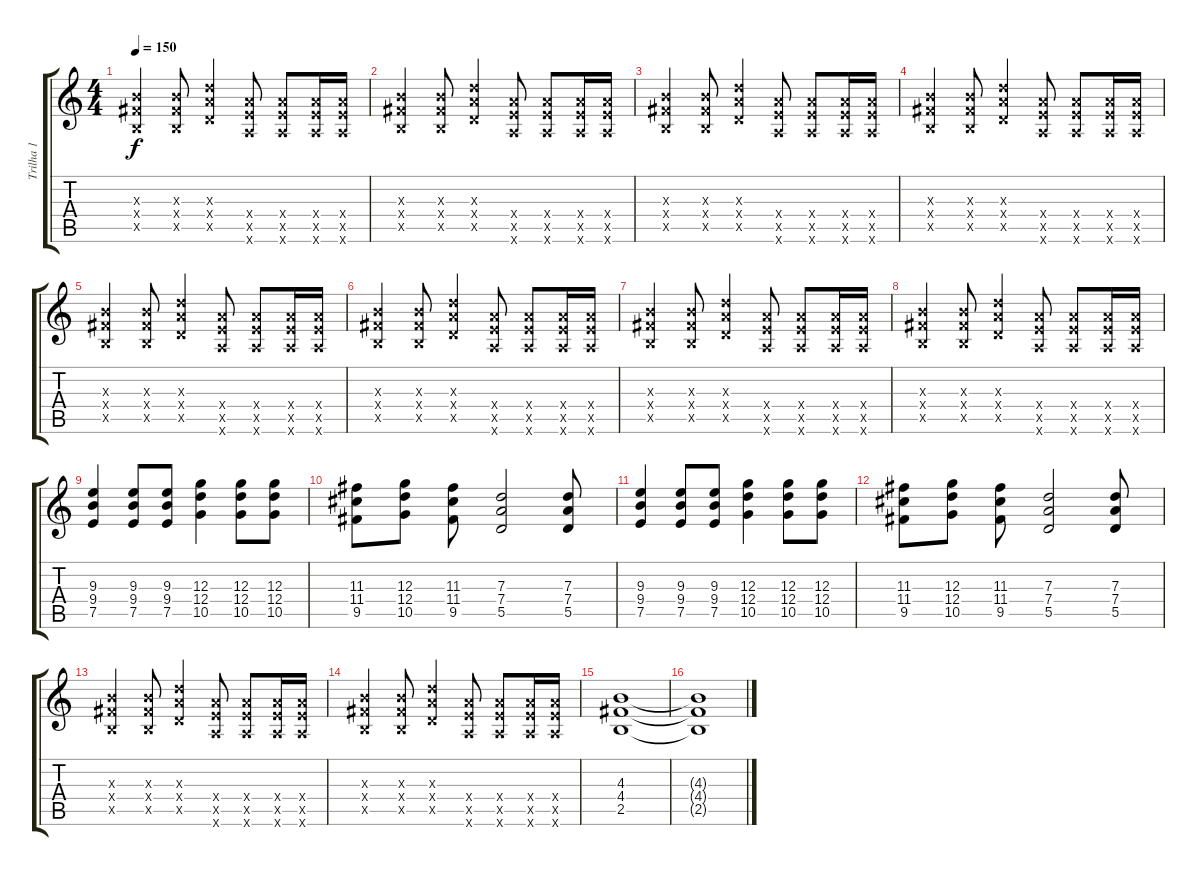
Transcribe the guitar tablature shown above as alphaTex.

\track ("Trilha 1" "Trilha 1") {instrument distortionguitar}
\staff {score tabs}
\tuning (E4 B3 G3 D3 A2 E2) {hide}
\ts (4 4)
\tempo 150
\clef g2
\ks c
(4.3{x} 4.4{x} 2.5{x}).4{dy f} (4.3{x} 4.4{x} 2.5{x}).8 (7.3{x} 7.4{x} 5.5{x}).4 (7.4{x} 7.5{x} 5.6{x}).8 (7.4{x} 7.5{x} 5.6{x}).8 (7.4{x} 7.5{x} 5.6{x}).16 (7.4{x} 7.5{x} 5.6{x}).16 |
(4.3{x} 4.4{x} 2.5{x}).4 (4.3{x} 4.4{x} 2.5{x}).8 (7.3{x} 7.4{x} 5.5{x}).4 (7.4{x} 7.5{x} 5.6{x}).8 (7.4{x} 7.5{x} 5.6{x}).8 (7.4{x} 7.5{x} 5.6{x}).16 (7.4{x} 7.5{x} 5.6{x}).16 |
(4.3{x} 4.4{x} 2.5{x}).4 (4.3{x} 4.4{x} 2.5{x}).8 (7.3{x} 7.4{x} 5.5{x}).4 (7.4{x} 7.5{x} 5.6{x}).8 (7.4{x} 7.5{x} 5.6{x}).8 (7.4{x} 7.5{x} 5.6{x}).16 (7.4{x} 7.5{x} 5.6{x}).16 |
(4.3{x} 4.4{x} 2.5{x}).4 (4.3{x} 4.4{x} 2.5{x}).8 (7.3{x} 7.4{x} 5.5{x}).4 (7.4{x} 7.5{x} 5.6{x}).8 (7.4{x} 7.5{x} 5.6{x}).8 (7.4{x} 7.5{x} 5.6{x}).16 (7.4{x} 7.5{x} 5.6{x}).16 |
(4.3{x} 4.4{x} 2.5{x}).4 (4.3{x} 4.4{x} 2.5{x}).8 (7.3{x} 7.4{x} 5.5{x}).4 (7.4{x} 7.5{x} 5.6{x}).8 (7.4{x} 7.5{x} 5.6{x}).8 (7.4{x} 7.5{x} 5.6{x}).16 (7.4{x} 7.5{x} 5.6{x}).16 |
(4.3{x} 4.4{x} 2.5{x}).4 (4.3{x} 4.4{x} 2.5{x}).8 (7.3{x} 7.4{x} 5.5{x}).4 (7.4{x} 7.5{x} 5.6{x}).8 (7.4{x} 7.5{x} 5.6{x}).8 (7.4{x} 7.5{x} 5.6{x}).16 (7.4{x} 7.5{x} 5.6{x}).16 |
(4.3{x} 4.4{x} 2.5{x}).4 (4.3{x} 4.4{x} 2.5{x}).8 (7.3{x} 7.4{x} 5.5{x}).4 (7.4{x} 7.5{x} 5.6{x}).8 (7.4{x} 7.5{x} 5.6{x}).8 (7.4{x} 7.5{x} 5.6{x}).16 (7.4{x} 7.5{x} 5.6{x}).16 |
(4.3{x} 4.4{x} 2.5{x}).4 (4.3{x} 4.4{x} 2.5{x}).8 (7.3{x} 7.4{x} 5.5{x}).4 (7.4{x} 7.5{x} 5.6{x}).8 (7.4{x} 7.5{x} 5.6{x}).8 (7.4{x} 7.5{x} 5.6{x}).16 (7.4{x} 7.5{x} 5.6{x}).16 |
(9.3 9.4 7.5).4 (9.3 9.4 7.5).8 (9.3 9.4 7.5).8 (12.3 12.4 10.5).4 (12.3 12.4 10.5).8 (12.3 12.4 10.5).8 |
(11.3 11.4 9.5).8 (12.3 12.4 10.5).8 (11.3 11.4 9.5).8 (7.3 7.4 5.5).2 (7.3 7.4 5.5).8 |
(9.3 9.4 7.5).4 (9.3 9.4 7.5).8 (9.3 9.4 7.5).8 (12.3 12.4 10.5).4 (12.3 12.4 10.5).8 (12.3 12.4 10.5).8 |
(11.3 11.4 9.5).8 (12.3 12.4 10.5).8 (11.3 11.4 9.5).8 (7.3 7.4 5.5).2 (7.3 7.4 5.5).8 |
(4.3{x} 4.4{x} 2.5{x}).4 (4.3{x} 4.4{x} 2.5{x}).8 (7.3{x} 7.4{x} 5.5{x}).4 (7.4{x} 7.5{x} 5.6{x}).8 (7.4{x} 7.5{x} 5.6{x}).8 (7.4{x} 7.5{x} 5.6{x}).16 (7.4{x} 7.5{x} 5.6{x}).16 |
(4.3{x} 4.4{x} 2.5{x}).4 (4.3{x} 4.4{x} 2.5{x}).8 (7.3{x} 7.4{x} 5.5{x}).4 (7.4{x} 7.5{x} 5.6{x}).8 (7.4{x} 7.5{x} 5.6{x}).8 (7.4{x} 7.5{x} 5.6{x}).16 (7.4{x} 7.5{x} 5.6{x}).16 |
(4.3 4.4 2.5).1 |
(4.3{t} 4.4{t} 2.5{t}).1
